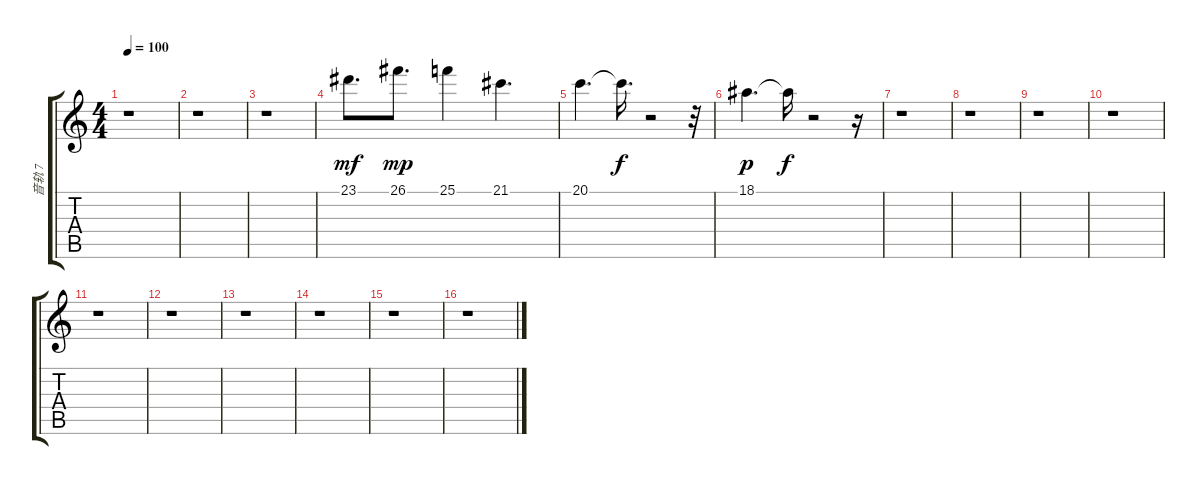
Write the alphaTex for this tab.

\track ("音轨 7" "音轨 7") {instrument whistle}
\staff {score tabs}
\tuning (E4 B3 G3 D3 A2 E2) {hide}
\ts (4 4)
\tempo 100
\clef g2
\ks c
r.1{dy mf} |
r.1 |
r.1 |
23.1.8{d} 26.1.8{d dy mp} 25.1.4 21.1.4{d} |
20.1.4{d} 20.1{t}.16{d dy f} r.2 r.32 |
18.1.4{d dy p} 18.1{t}.16{dy f} r.2 r.16 |
r.1 |
r.1 |
r.1 |
r.1 |
r.1 |
r.1 |
r.1 |
r.1 |
r.1 |
r.1
